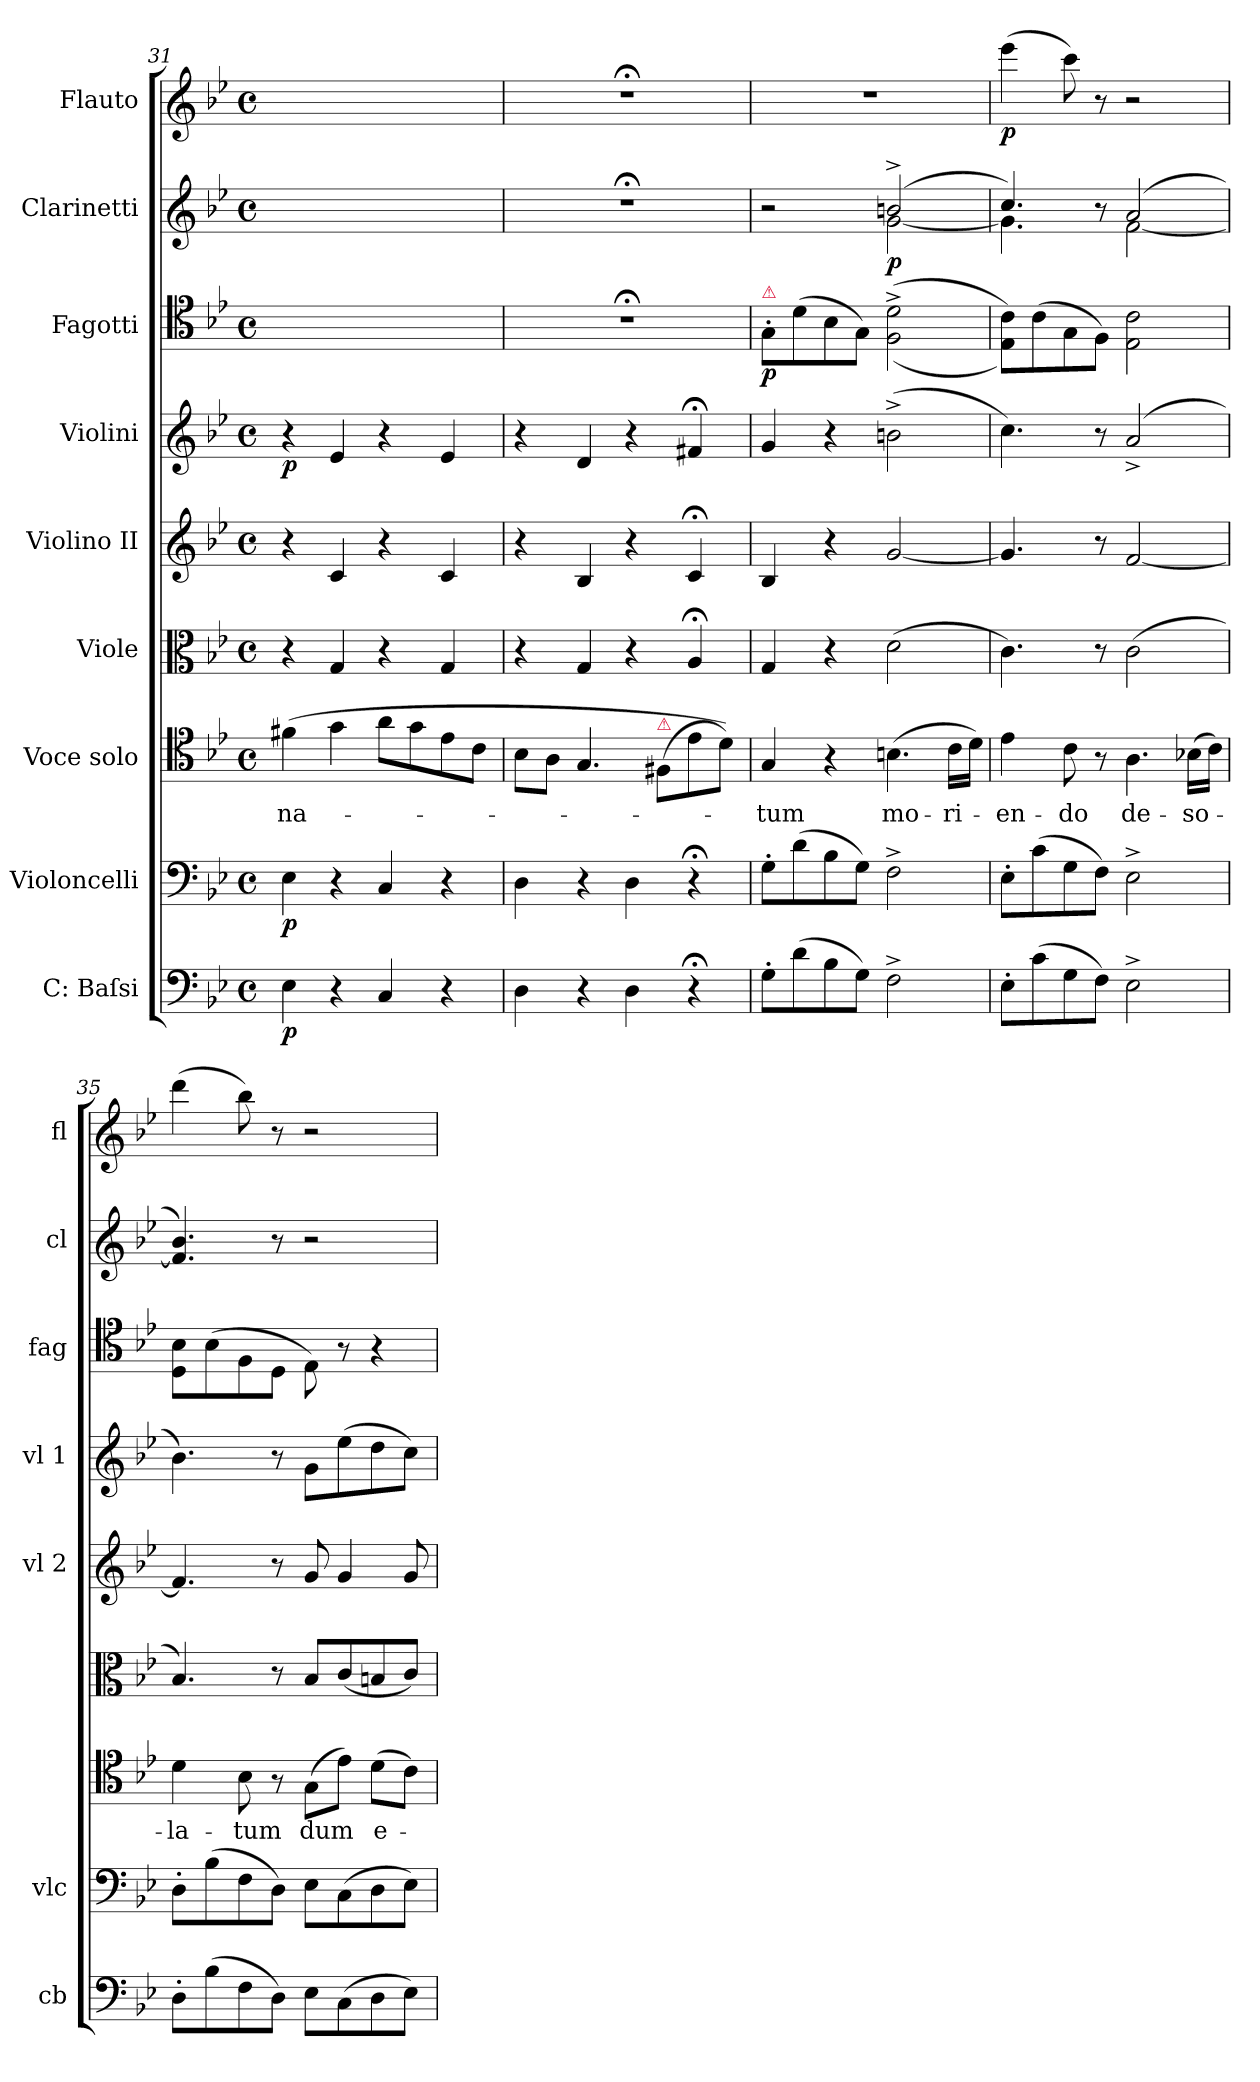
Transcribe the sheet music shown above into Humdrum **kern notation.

**kern	**dynam	**kern	**dynam	**kern	**text	**kern	**kern	**kern	**dynam	**kern	**dynam	**kern	**dynam	**kern	**dynam
*part9	*part9	*part8	*part8	*part7	*part7	*part6	*part5	*part4	*part4	*part3	*part3	*part2	*part2	*part1	*part1
*staff9	*staff9	*staff8	*staff8	*staff7	*staff7	*staff6	*staff5	*staff4	*staff4	*staff3	*staff3	*staff2	*staff2	*staff1	*staff1
*I"C: Baſsi	*	*I"Violoncelli	*	*I"Voce solo	*	*I"Viole	*I"Violino II	*I"Violini	*	*I"Fagotti	*	*I"Clarinetti	*	*I"Flauto	*
*I'cb	*	*I'vlc	*	*	*	*	*I'vl 2	*I'vl 1	*	*I'fag	*	*I'cl	*	*I'fl	*
*clefF4	*	*clefF4	*	*clefC4	*	*clefC3	*clefG2	*clefG2	*	*clefC4	*	*clefG2	*	*clefG2	*
*k[b-e-]	*	*k[b-e-]	*	*k[b-e-]	*	*k[b-e-]	*k[b-e-]	*k[b-e-]	*	*k[b-e-]	*	*k[b-e-]	*	*k[b-e-]	*
*g:	*	*g:	*	*g:	*	*g:	*g:	*g:	*	*g:	*	*g:	*	*g:	*
*M4/4	*	*M4/4	*	*M4/4	*	*M4/4	*M4/4	*M4/4	*	*M4/4	*	*M4/4	*	*M4/4	*
*met(c)	*	*met(c)	*	*met(c)	*	*met(c)	*met(c)	*met(c)	*	*met(c)	*	*met(c)	*	*met(c)	*
=31	=31	=31	=31	=31	=31	=31	=31	=31	=31	=31	=31	=31	=31	=31	=31
4E-\	p	4E-\	p	(4f#X\	na-	4r	4r	4r	p	1ryy	.	1ryy	.	1ryy	.
4r	.	4r	.	4g\	.	4G/	4c/	4e-/	.	.	.	.	.	.	.
4C/	.	4C/	.	8a\L	.	4r	4r	4r	.	.	.	.	.	.	.
.	.	.	.	8g\	.	.	.	.	.	.	.	.	.	.	.
4r	.	4r	.	8e-\	.	4G/	4c/	4e-/	.	.	.	.	.	.	.
.	.	.	.	8c\J	.	.	.	.	.	.	.	.	.	.	.
=32	=32	=32	=32	=32	=32	=32	=32	=32	=32	=32	=32	=32	=32	=32	=32
4D\	.	4D\	.	8B-\L	.	4r	4r	4r	.	1r;<	.	1r;<	.	1r;<	.
.	.	.	.	8A\J	.	.	.	.	.	.	.	.	.	.	.
4r	.	4r	.	4.G/	.	4G/	4B-/	4d/	.	.	.	.	.	.	.
4D\	.	4D\	.	.	.	4r	4r	4r	.	.	.	.	.	.	.
!	!	!	!	!LO:TX:a:color=crimson:t=⚠	!	!	!	!	!	!	!	!	!	!	!
.	.	.	.	(8F#X\L	.	.	.	.	.	.	.	.	.	.	.
4r;<	.	4r;<	.	8e-\	.	4A;</	4c;</	4f#X;</	.	.	.	.	.	.	.
.	.	.	.	8d\J))	.	.	.	.	.	.	.	.	.	.	.
=33	=33	=33	=33	=33	=33	=33	=33	=33	=33	=33	=33	=33	=33	=33	=33
*	*	*	*	*	*	*	*	*	*	*	*	*^	*	*	*
!	!	!	!	!	!	!	!	!	!	!LO:TX:a:color=crimson:t=⚠	!	!	!	!	!	!
8G'\L	.	8G'\L	.	4G/	-tum	4G/	4B-/	4g/	.	8G'\L	p	2r	2ryy	.	1r	.
(8d\	.	(8d\	.	.	.	.	.	.	.	(8d\	.	.	.	.	.	.
8B-\	.	8B-\	.	4r	.	4r	4r	4r	.	8B-\	.	.	.	.	.	.
8G\J)	.	8G\J)	.	.	.	.	.	.	.	8G\J)	.	.	.	.	.	.
2F^\	.	2F^\	.	(4.Bn\	mo-	(2d\	[2g/	(2bn^\	.	(<(>2F^\ 2d^\	.	(2bn^/	[2g\	p	.	.
.	.	.	.	16c\LL	-ri-	.	.	.	.	.	.	.	.	.	.	.
.	.	.	.	16d\JJ)	.	.	.	.	.	.	.	.	.	.	.	.
=34	=34	=34	=34	=34	=34	=34	=34	=34	=34	=34	=34	=34	=34	=34	=34	=34
8E-'\L	.	8E-'\L	.	4e-\	-en-	4.c\)	4.g/]	4.cc\)	.	8E-\ 8c\L))	.	4.cc/)	4.g\]	.	(4eee-\	p
(8c\	.	(8c\	.	.	.	.	.	.	.	(8c\	.	.	.	.	.	.
8G\	.	8G\	.	8c\	-do	.	.	.	.	8G\	.	.	.	.	8ccc\)	.
8F\J)	.	8F\J)	.	8r	.	8r	8r	8r	.	8F\J)	.	8r	8ryy	.	8r	.
2E-^\	.	2E-^\	.	4.A\	de-	(2c\	[2f/	(2a^/	.	2E-\ 2c\	.	(2a/	[2f\	.	2r	.
.	.	.	.	(16B-X\LL	-so-	.	.	.	.	.	.	.	.	.	.	.
.	.	.	.	16c\JJ)	.	.	.	.	.	.	.	.	.	.	.	.
*	*	*	*	*	*	*	*	*	*	*	*	*v	*v	*	*	*
=35	=35	=35	=35	=35	=35	=35	=35	=35	=35	=35	=35	=35	=35	=35	=35
8D'\L	.	8D'\L	.	4d\	-la-	4.B-/)	4.f/]	4.b-\)	.	8D\ 8B-\L	.	4.f]/ 4.b-/)	.	(4ddd\	.
(8B-\	.	(8B-\	.	.	.	.	.	.	.	(8B-\	.	.	.	.	.
8F\	.	8F\	.	8B-\	-tum	.	.	.	.	8F\	.	.	.	8bb-\)	.
8D\J)	.	8D\J)	.	8r	.	8r	8r	8r	.	8D\J	.	8r	.	8r	.
8E-\L	.	8E-\L	.	(8G\L	dum	8B-/L	8g/	8g\L	.	8E-\)	.	2r	.	2r	.
(8C\	.	(8C\	.	8e-\J)	.	(8c/	4g/	(8ee-\	.	8r	.	.	.	.	.
8D\	.	8D\	.	(8d\L	e-	8Bn/	.	8dd\	.	4r	.	.	.	.	.
8E-\J)	.	8E-\J)	.	8c\J)	.	8c/J)	8g/	8cc\J)	.	.	.	.	.	.	.
=	=	=	=	=	=	=	=	=	=	=	=	=	=	=	=
*-	*-	*-	*-	*-	*-	*-	*-	*-	*-	*-	*-	*-	*-	*-	*-
